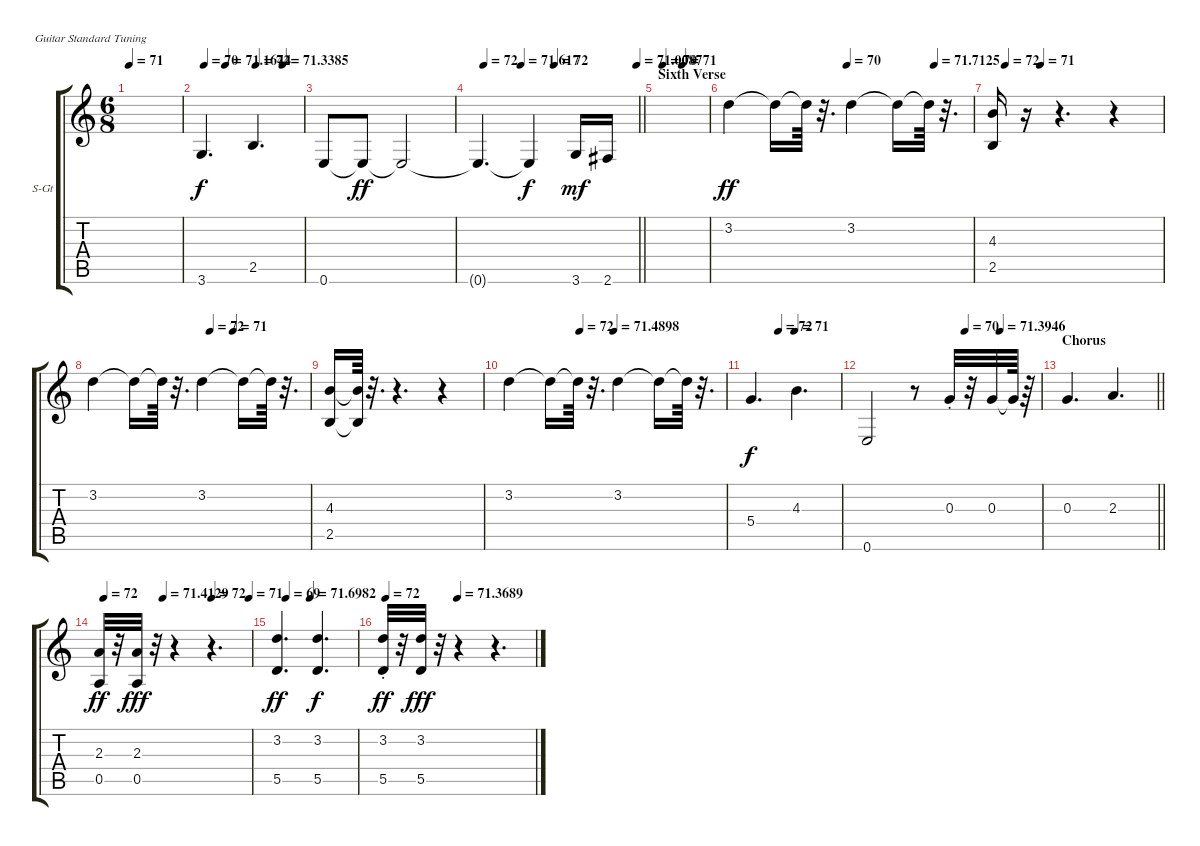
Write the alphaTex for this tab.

\bracketExtendMode groupsimilarinstruments
\firstSystemTrackNameOrientation horizontal
\otherSystemsTrackNameOrientation horizontal
\track ("Horn" "S-Gt") {instrument acousticguitarsteel}
\staff {score tabs}
\tuning (E4 B3 G3 D3 A2 E2)
\ts (6 8)
\tempo 71
\clef g2
\scale
0.333333
\ks c
|
\tempo (70 0.0375)
\tempo (71.1644 0.24375)
\tempo (72 0.54375)
\tempo (71.3385 0.80625)
\scale
0.333333 3.6.4{d dy f} 2.5.4{d} |
\scale
0.333333 0.6.8 0.6{t}.8{dy ff} 0.6{t}.2 |
\tempo (72 0.04375)
\tempo (71.617 0.275)
\tempo (72 0.48125)
\tempo (71.0087 0.99375)
\scale
0.333333
\barLineRight lightlight
0.6{t}.4{d} 0.6{t}.4{dy f} 3.6.16{dy mf} 2.6.16 |
\section ("" "Sixth Verse")
\tempo (70 0.11875)
\tempo (71 0.5)
\scale
0.333333 |
\tempo (70 0.4875)
\tempo (71.7125 0.84375)
\scale
0.333333 3.2.4{dy ff} 3.2{t}.16 3.2{t}.64 r.32{d} 3.2.4 3.2{t}.16 3.2{t}.64 r.32{d} |
\tempo (72 0.08125)
\tempo (71 0.2875)
\scale
0.333333 (2.5 4.3).16 r.16 r.4{d} r.4 |
\tempo (72 0.54375)
\tempo (71 0.65)
\scale
0.333333 3.2.4 3.2{t}.16 3.2{t}.64 r.32{d} 3.2.4 3.2{t}.16 3.2{t}.64 r.32{d} |
\scale
0.333333 (4.3 2.5).16 (4.3{t} 2.5{t}).64 r.32{d} r.4{d} r.4 |
\tempo (72 0.33125)
\tempo (71.4898 0.4875)
\scale
0.333333 3.2.4 3.2{t}.16 3.2{t}.64 r.32{d} 3.2.4 3.2{t}.16 3.2{t}.64 r.32{d} |
\tempo (72 0.31875)
\tempo (71 0.5)
\scale
0.333333 5.4.4{d dy f} 4.3.4{d} |
\tempo (70 0.56875)
\tempo (71.3946 0.76875)
\scale
0.333333 0.6.2 r.8 0.3{st}.32 r.32 0.3.32 0.3{t}.64 r.64 |
\section ("" "Chorus")
\scale
0.333333
\barLineRight lightlight
0.3.4{d} 2.3.4{d} |
\tempo (72 0.0375)
\tempo (71.4129 0.425)
\tempo (72 0.74375)
\tempo (71 0.9875)
\scale
0.333333 (2.3{st} 0.5).32{dy ff} r.32 (2.3 0.5).32{dy fff} r.32 r.4 r.4{d} |
\tempo (69 0.125)
\tempo (71.6982 0.425)
\scale
0.333333 (5.5 3.2).4{d dy ff} (5.5 3.2).4{d dy f} |
\tempo (72 0.025)
\tempo (71.3689 0.49375)
\scale
0.333333 (5.5 3.2{st}).32{dy ff} r.32 (5.5 3.2).32{dy fff} r.32 r.4 r.4{d}
